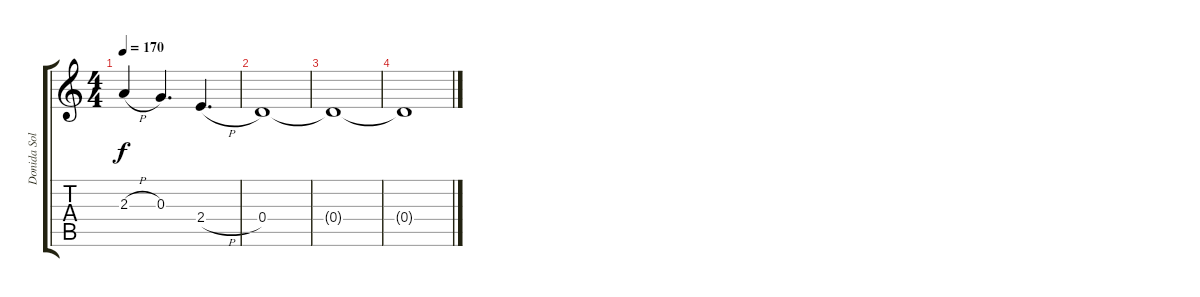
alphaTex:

\track ("Donida Solo" "Donida Sol") {instrument distortionguitar}
\staff {score tabs}
\tuning (E4 B3 G3 D3 A2 E2) {hide}
\ts (4 4)
\tempo 170
\clef g2
\ks c
2.3{h}.4{dy f} 0.3.4{d} 2.4{h}.4{d} |
0.4.1 |
0.4{t}.1{volume 0} |
0.4{t}.1
